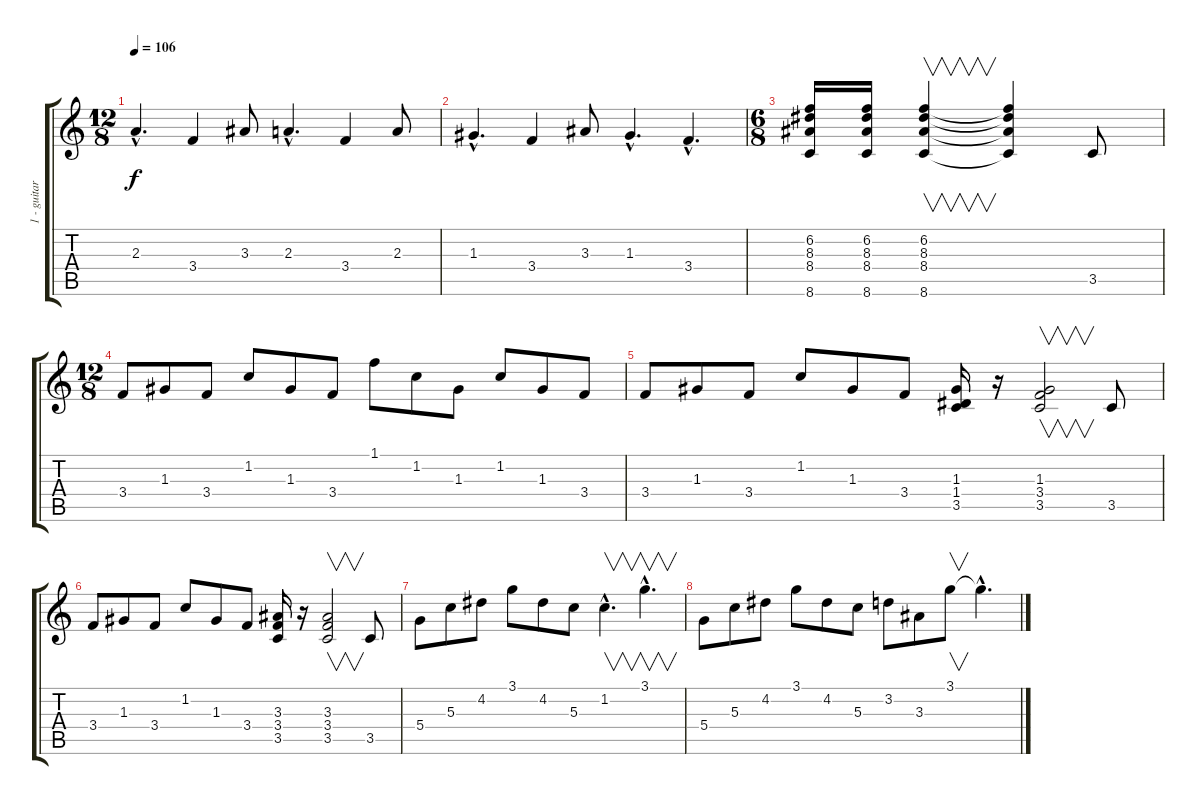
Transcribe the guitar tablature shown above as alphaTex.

\track ("1 - guitar" "1 - guitar") {instrument acousticguitarnylon}
\staff {score tabs}
\tuning (E4 B3 G3 D3 A2 E2) {hide}
\ts (12 8)
\tempo 106
\clef g2
\ks c
2.3{hac}.4{d dy f} 3.4.4 3.3.8 2.3{hac}.4{d} 3.4.4 2.3.8 |
1.3{hac}.4{d} 3.4.4 3.3.8 1.3{hac}.4{d} 3.4{hac}.4{d} |
\ts (6 8)
(6.2 8.3 8.4 8.6).16 (6.2 8.3 8.4 8.6).16 (6.2 8.3 8.4 8.6).4{v} (6.2{t} 8.3{t} 8.4{t} 8.6{t}).4 3.5.8 |
\ts (12 8)
3.4.8 1.3.8 3.4.8 1.2.8 1.3.8 3.4.8 1.1.8 1.2.8 1.3.8 1.2.8 1.3.8 3.4.8 |
3.4.8 1.3.8 3.4.8 1.2.8 1.3.8 3.4.8 (1.3 1.4 3.5).16 r.16 (1.3 3.4 3.5).2{v} 3.5.8 |
3.4.8 1.3.8 3.4.8 1.2.8 1.3.8 3.4.8 (3.3 3.4 3.5).16 r.16 (3.3 3.4 3.5).2{v} 3.5.8 |
5.4.8 5.3.8 4.2.8 3.1.8 4.2.8 5.3.8 1.2{hac}.4{v d} 3.1{hac}.4{v d} |
5.4.8 5.3.8 4.2.8 3.1.8 4.2.8 5.3.8 3.2.8 3.3.8 3.1.8{v} 3.1{hac t}.4{d}
